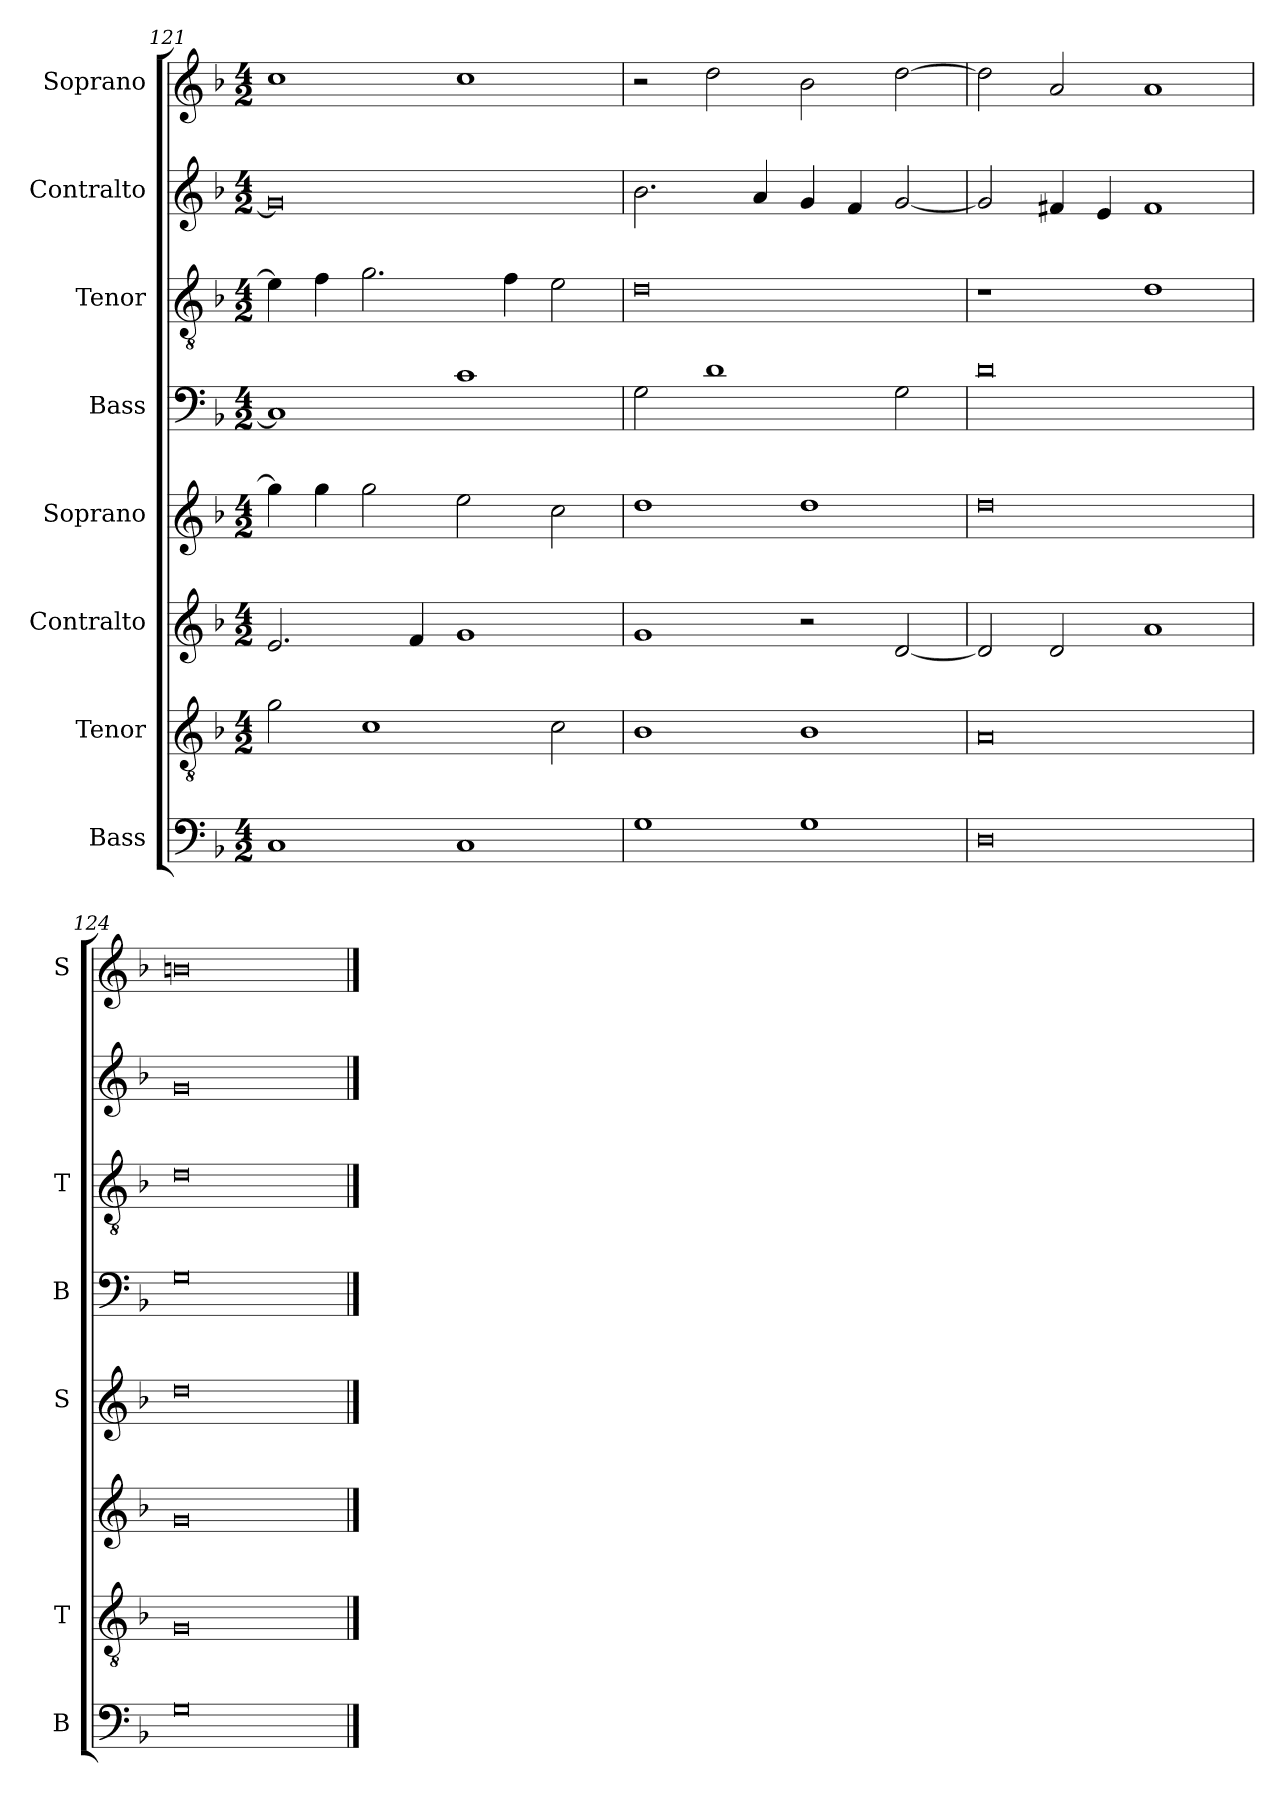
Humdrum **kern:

**kern	**kern	**kern	**kern	**kern	**kern	**kern	**kern
*part8	*part7	*part6	*part5	*part4	*part3	*part2	*part1
*staff8	*staff7	*staff6	*staff5	*staff4	*staff3	*staff2	*staff1
*I"Bass	*I"Tenor	*I"Contralto	*I"Soprano	*I"Bass	*I"Tenor	*I"Contralto	*I"Soprano
*I'B	*I'T	*	*I'S	*I'B	*I'T	*	*I'S
*clefF4	*clefGv2	*clefG2	*clefG2	*clefF4	*clefGv2	*clefG2	*clefG2
*k[b-]	*k[b-]	*k[b-]	*k[b-]	*k[b-]	*k[b-]	*k[b-]	*k[b-]
*G:dor	*G:dor	*G:dor	*G:dor	*G:dor	*G:dor	*G:dor	*G:dor
*M4/2	*M4/2	*M4/2	*M4/2	*M4/2	*M4/2	*M4/2	*M4/2
=121	=121	=121	=121	=121	=121	=121	=121
1C	2g	2.e	4gg]	1C]	4e]	0g]	1cc
.	.	.	4gg	.	4f	.	.
.	1c	.	2gg	.	2.g	.	.
.	.	4f	.	.	.	.	.
1C	.	1g	2ee	1c	.	.	1cc
.	.	.	.	.	4f	.	.
.	2c	.	2cc	.	2e	.	.
=122	=122	=122	=122	=122	=122	=122	=122
1G	1B-	1g	1dd	2G	0d	2.b-	2r
.	.	.	.	1d	.	.	2dd
.	.	.	.	.	.	4a	.
1G	1B-	2r	1dd	.	.	4g	2b-
.	.	.	.	.	.	4f	.
.	.	[2d	.	2G	.	[2g	[2dd
=123	=123	=123	=123	=123	=123	=123	=123
0D	0A	2d]	0dd	0d	1r	2g]	2dd]
.	.	2d	.	.	.	4f#X	2a
.	.	.	.	.	.	4e	.
.	.	1a	.	.	1d	1f#	1a
=124	=124	=124	=124	=124	=124	=124	=124
0G	0G	0g	0dd	0G	0d	0g	0bn
==	==	==	==	==	==	==	==
*-	*-	*-	*-	*-	*-	*-	*-
